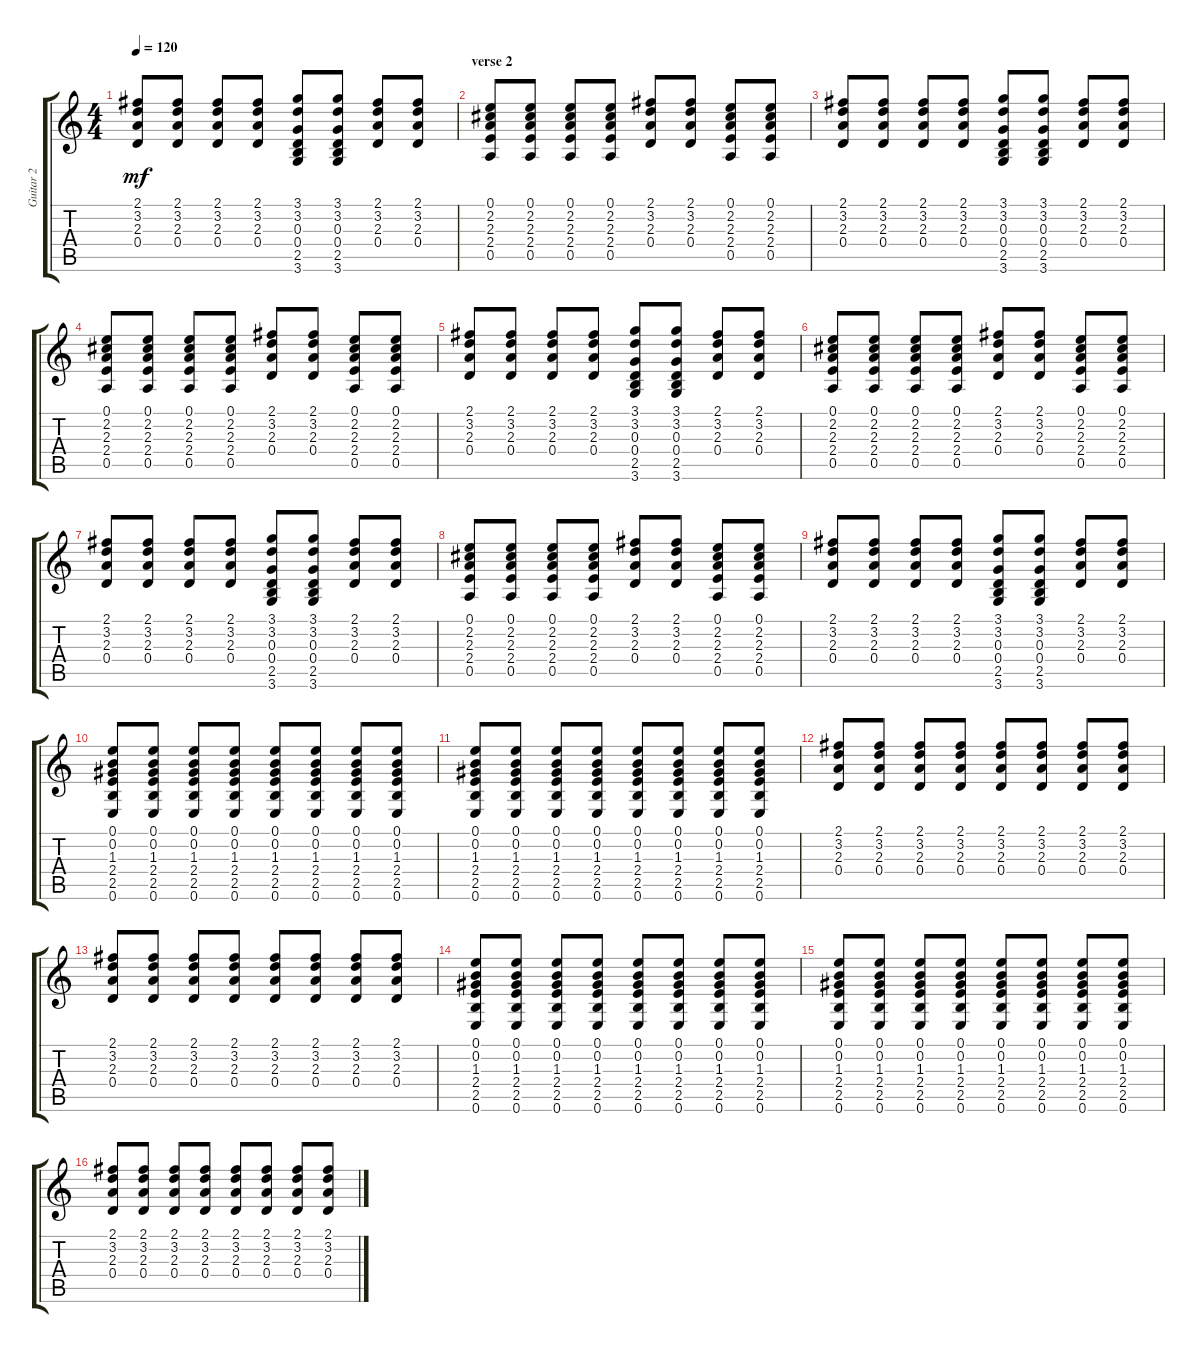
\track ("Guitar 2" "Guitar 2") {instrument acousticguitarsteel}
\staff {score tabs}
\tuning (E4 B3 G3 D3 A2 E2) {hide}
\ts (4 4)
\tempo 120
\clef g2
\ks c
(2.1 3.2 2.3 0.4).8{dy mf} (2.1 3.2 2.3 0.4).8 (2.1 3.2 2.3 0.4).8 (2.1 3.2 2.3 0.4).8 (3.1 3.2 0.3 0.4 2.5 3.6).8 (3.1 3.2 0.3 0.4 2.5 3.6).8 (2.1 3.2 2.3 0.4).8 (2.1 3.2 2.3 0.4).8 |
\section ("" "verse 2")
(0.1 2.2 2.3 2.4 0.5).8 (0.1 2.2 2.3 2.4 0.5).8 (0.1 2.2 2.3 2.4 0.5).8 (0.1 2.2 2.3 2.4 0.5).8 (2.1 3.2 2.3 0.4).8 (2.1 3.2 2.3 0.4).8 (0.1 2.2 2.3 2.4 0.5).8 (0.1 2.2 2.3 2.4 0.5).8 |
(2.1 3.2 2.3 0.4).8 (2.1 3.2 2.3 0.4).8 (2.1 3.2 2.3 0.4).8 (2.1 3.2 2.3 0.4).8 (3.1 3.2 0.3 0.4 2.5 3.6).8 (3.1 3.2 0.3 0.4 2.5 3.6).8 (2.1 3.2 2.3 0.4).8 (2.1 3.2 2.3 0.4).8 |
(0.1 2.2 2.3 2.4 0.5).8 (0.1 2.2 2.3 2.4 0.5).8 (0.1 2.2 2.3 2.4 0.5).8 (0.1 2.2 2.3 2.4 0.5).8 (2.1 3.2 2.3 0.4).8 (2.1 3.2 2.3 0.4).8 (0.1 2.2 2.3 2.4 0.5).8 (0.1 2.2 2.3 2.4 0.5).8 |
(2.1 3.2 2.3 0.4).8 (2.1 3.2 2.3 0.4).8 (2.1 3.2 2.3 0.4).8 (2.1 3.2 2.3 0.4).8 (3.1 3.2 0.3 0.4 2.5 3.6).8 (3.1 3.2 0.3 0.4 2.5 3.6).8 (2.1 3.2 2.3 0.4).8 (2.1 3.2 2.3 0.4).8 |
(0.1 2.2 2.3 2.4 0.5).8 (0.1 2.2 2.3 2.4 0.5).8 (0.1 2.2 2.3 2.4 0.5).8 (0.1 2.2 2.3 2.4 0.5).8 (2.1 3.2 2.3 0.4).8 (2.1 3.2 2.3 0.4).8 (0.1 2.2 2.3 2.4 0.5).8 (0.1 2.2 2.3 2.4 0.5).8 |
(2.1 3.2 2.3 0.4).8 (2.1 3.2 2.3 0.4).8 (2.1 3.2 2.3 0.4).8 (2.1 3.2 2.3 0.4).8 (3.1 3.2 0.3 0.4 2.5 3.6).8 (3.1 3.2 0.3 0.4 2.5 3.6).8 (2.1 3.2 2.3 0.4).8 (2.1 3.2 2.3 0.4).8 |
(0.1 2.2 2.3 2.4 0.5).8 (0.1 2.2 2.3 2.4 0.5).8 (0.1 2.2 2.3 2.4 0.5).8 (0.1 2.2 2.3 2.4 0.5).8 (2.1 3.2 2.3 0.4).8 (2.1 3.2 2.3 0.4).8 (0.1 2.2 2.3 2.4 0.5).8 (0.1 2.2 2.3 2.4 0.5).8 |
(2.1 3.2 2.3 0.4).8 (2.1 3.2 2.3 0.4).8 (2.1 3.2 2.3 0.4).8 (2.1 3.2 2.3 0.4).8 (3.1 3.2 0.3 0.4 2.5 3.6).8 (3.1 3.2 0.3 0.4 2.5 3.6).8 (2.1 3.2 2.3 0.4).8 (2.1 3.2 2.3 0.4).8 |
(0.1 0.2 1.3 2.4 2.5 0.6).8 (0.1 0.2 1.3 2.4 2.5 0.6).8 (0.1 0.2 1.3 2.4 2.5 0.6).8 (0.1 0.2 1.3 2.4 2.5 0.6).8 (0.1 0.2 1.3 2.4 2.5 0.6).8 (0.1 0.2 1.3 2.4 2.5 0.6).8 (0.1 0.2 1.3 2.4 2.5 0.6).8 (0.1 0.2 1.3 2.4 2.5 0.6).8 |
(0.1 0.2 1.3 2.4 2.5 0.6).8 (0.1 0.2 1.3 2.4 2.5 0.6).8 (0.1 0.2 1.3 2.4 2.5 0.6).8 (0.1 0.2 1.3 2.4 2.5 0.6).8 (0.1 0.2 1.3 2.4 2.5 0.6).8 (0.1 0.2 1.3 2.4 2.5 0.6).8 (0.1 0.2 1.3 2.4 2.5 0.6).8 (0.1 0.2 1.3 2.4 2.5 0.6).8 |
(2.1 3.2 2.3 0.4).8 (2.1 3.2 2.3 0.4).8 (2.1 3.2 2.3 0.4).8 (2.1 3.2 2.3 0.4).8 (2.1 3.2 2.3 0.4).8 (2.1 3.2 2.3 0.4).8 (2.1 3.2 2.3 0.4).8 (2.1 3.2 2.3 0.4).8 |
(2.1 3.2 2.3 0.4).8 (2.1 3.2 2.3 0.4).8 (2.1 3.2 2.3 0.4).8 (2.1 3.2 2.3 0.4).8 (2.1 3.2 2.3 0.4).8 (2.1 3.2 2.3 0.4).8 (2.1 3.2 2.3 0.4).8 (2.1 3.2 2.3 0.4).8 |
(0.1 0.2 1.3 2.4 2.5 0.6).8 (0.1 0.2 1.3 2.4 2.5 0.6).8 (0.1 0.2 1.3 2.4 2.5 0.6).8 (0.1 0.2 1.3 2.4 2.5 0.6).8 (0.1 0.2 1.3 2.4 2.5 0.6).8 (0.1 0.2 1.3 2.4 2.5 0.6).8 (0.1 0.2 1.3 2.4 2.5 0.6).8 (0.1 0.2 1.3 2.4 2.5 0.6).8 |
(0.1 0.2 1.3 2.4 2.5 0.6).8 (0.1 0.2 1.3 2.4 2.5 0.6).8 (0.1 0.2 1.3 2.4 2.5 0.6).8 (0.1 0.2 1.3 2.4 2.5 0.6).8 (0.1 0.2 1.3 2.4 2.5 0.6).8 (0.1 0.2 1.3 2.4 2.5 0.6).8 (0.1 0.2 1.3 2.4 2.5 0.6).8 (0.1 0.2 1.3 2.4 2.5 0.6).8 |
(2.1 3.2 2.3 0.4).8 (2.1 3.2 2.3 0.4).8 (2.1 3.2 2.3 0.4).8 (2.1 3.2 2.3 0.4).8 (2.1 3.2 2.3 0.4).8 (2.1 3.2 2.3 0.4).8 (2.1 3.2 2.3 0.4).8 (2.1 3.2 2.3 0.4).8
